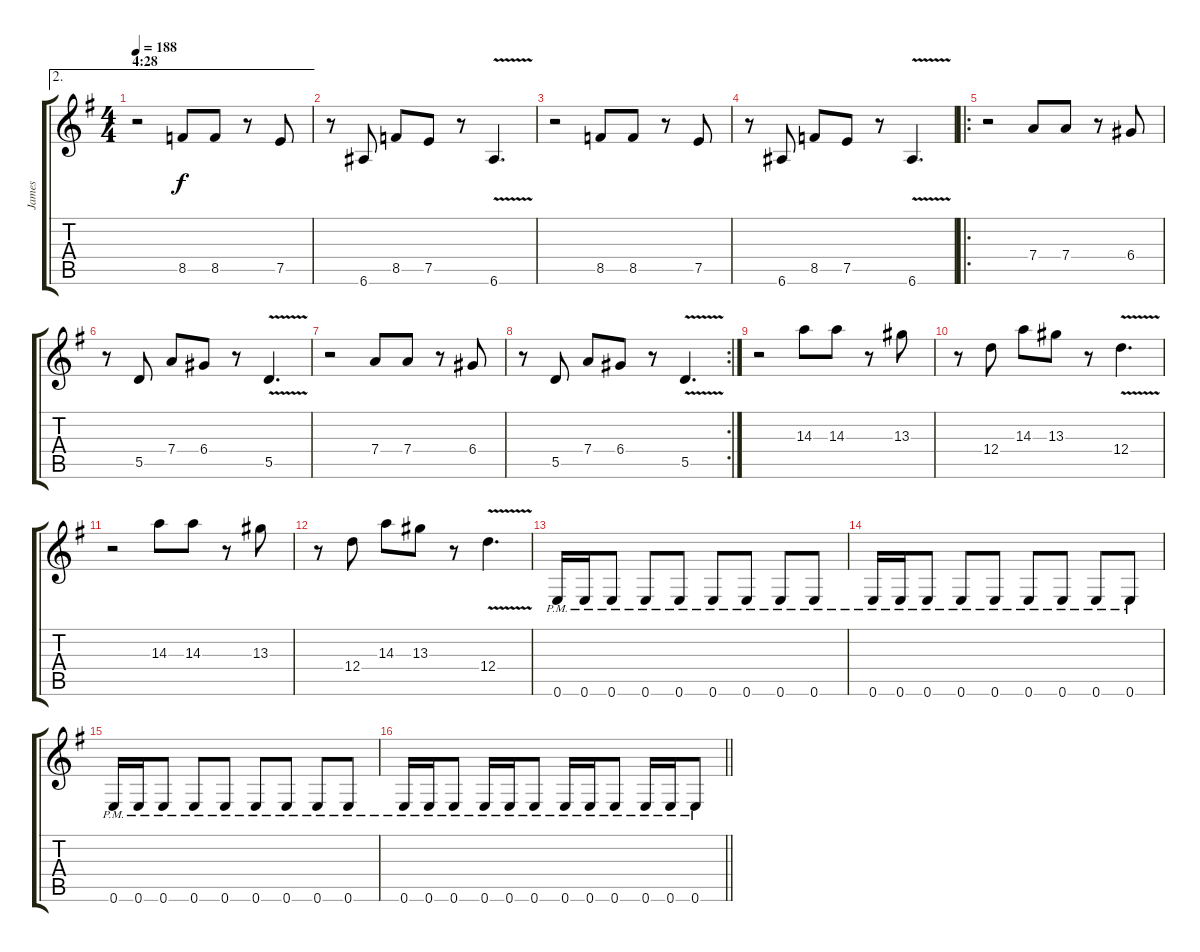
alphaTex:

\track ("James" "James") {instrument distortionguitar}
\staff {score tabs}
\tuning (E4 B3 G3 D3 A2 E2) {hide}
\ae 2
\ts (4 4)
\section ("" "4:28")
\tempo 188
\clef g2
\ks eminor
r.2{dy f} 8.5.8 8.5.8 r.8 7.5.8 |
r.8 6.6.8 8.5.8 7.5.8 r.8 6.6{v}.4{d} |
r.2 8.5.8 8.5.8 r.8 7.5.8 |
r.8 6.6.8 8.5.8 7.5.8 r.8 6.6{v}.4{d} |
\ro
r.2 7.4.8 7.4.8 r.8 6.4.8 |
r.8 5.5.8 7.4.8 6.4.8 r.8 5.5{v}.4{d} |
r.2 7.4.8 7.4.8 r.8 6.4.8 |
\rc 2
r.8 5.5.8 7.4.8 6.4.8 r.8 5.5{v}.4{d} |
r.2 14.3.8 14.3.8 r.8 13.3.8 |
r.8 12.4.8 14.3.8 13.3.8 r.8 12.4{v}.4{d} |
r.2 14.3.8 14.3.8 r.8 13.3.8 |
r.8 12.4.8 14.3.8 13.3.8 r.8 12.4{v}.4{d} |
0.6{pm}.16 0.6{pm}.16 0.6{pm}.8 0.6{pm}.8 0.6{pm}.8 0.6{pm}.8 0.6{pm}.8 0.6{pm}.8 0.6{pm}.8 |
0.6{pm}.16 0.6{pm}.16 0.6{pm}.8 0.6{pm}.8 0.6{pm}.8 0.6{pm}.8 0.6{pm}.8 0.6{pm}.8 0.6{pm}.8 |
0.6{pm}.16 0.6{pm}.16 0.6{pm}.8 0.6{pm}.8 0.6{pm}.8 0.6{pm}.8 0.6{pm}.8 0.6{pm}.8 0.6{pm}.8 |
\barLineRight lightlight
0.6{pm}.16 0.6{pm}.16 0.6{pm}.8 0.6{pm}.16 0.6{pm}.16 0.6{pm}.8 0.6{pm}.16 0.6{pm}.16 0.6{pm}.8 0.6{pm}.16 0.6{pm}.16 0.6{pm}.8
